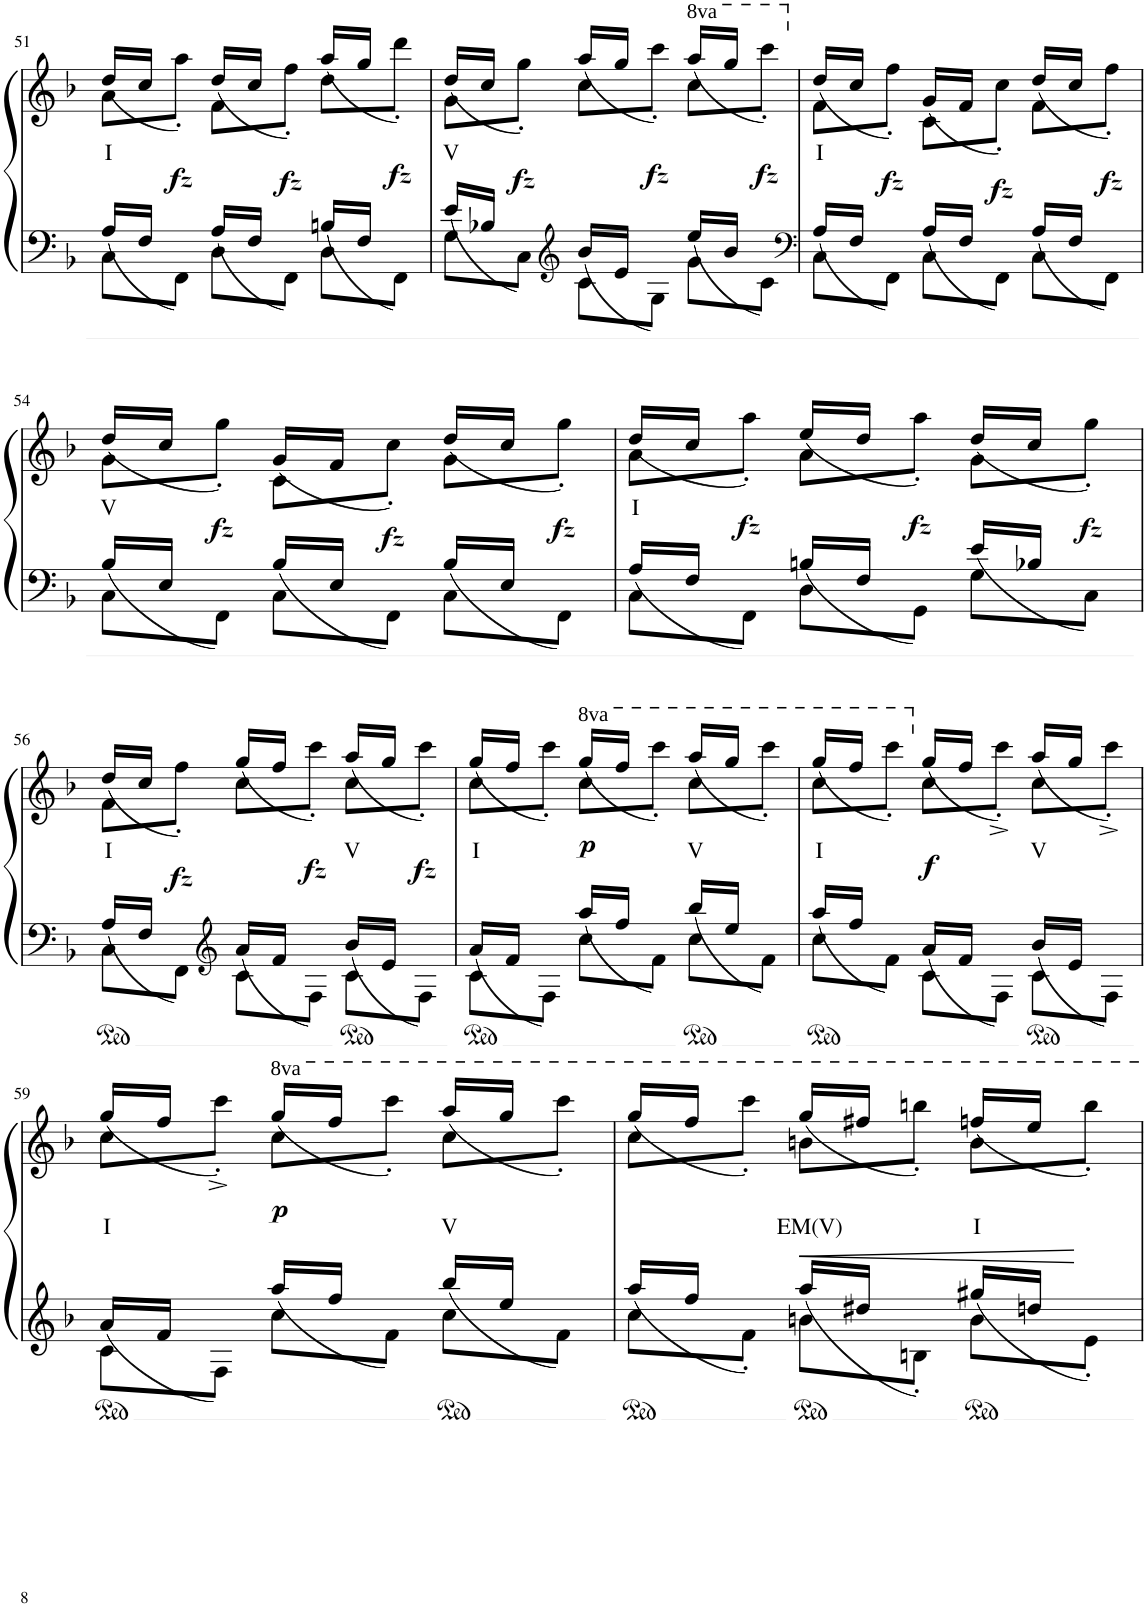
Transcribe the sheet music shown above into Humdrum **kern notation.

**kern	**kern	**text	**dynam
*part1	*part1	*part1	*part1
*staff2	*staff1	*staff1	*staff1/2
*I"Piano	*	*	*
*I'Pno	*	*	*
!!LO:PB:g=z
*clefF4	*clefG2	*	*
*k[b-]	*k[b-]	*	*
*M3/4	*M3/4	*	*
=51	=51	=51	=51
*^	*^	*	*
!	!	!	!	!LO:LY:b	!
16A/LL	8C\L	(16dd/LL	8a\L	I	.
16F/JJ	.	16cc/JJ	.	.	.
!	!	!	!	!	!LO:DY:b
8ryy	8FF\J	8ryy	8aa'\J)	.	fz
16A/LL	8D\L	(16dd/LL	8f\L	.	.
16F/JJ	.	16cc/JJ	.	.	.
!	!	!	!	!	!LO:DY:b
8ryy	8FF\J	8ryy	8ff'\J)	.	fz
16Bn/LL	8D\L	(16aa/LL	8dd\L	.	.
16F/JJ	.	16gg/JJ	.	.	.
!	!	!	!	!	!LO:DY:b
8ryy	8FF\J	8ryy	8ddd'\J)	.	fz
=52	=52	=52	=52	=52	=52
!	!	!	!	!LO:LY:b	!
16e/LL	8G\L	(16dd/LL	8g\L	V	.
16B-X/JJ	.	16cc/JJ	.	.	.
!	!	!	!	!	!LO:DY:b
8ryy	8C\J	8ryy	8gg'\J)	.	fz
*clefG2	*	*	*	*	*
16b-/LL	8c\L	(16aa/LL	8cc\L	.	.
16e/JJ	.	16gg/JJ	.	.	.
!	!	!	!	!	!LO:DY:b
8ryy	8G\J	8ryy	8ccc'\J)	.	fz
*	*	*8va	*	*	*
16ee/LL	8g\L	(16aaa/LL	8ccc\L	.	.
16b-/JJ	.	16ggg/JJ	.	.	.
!	!	!	!	!	!LO:DY:b
8ryy	8c\J	8ryy	8cccc'\J)	.	fz
=53	=53	=53	=53	=53	=53
*clefF4	*	*	*	*	*
*	*	*X8va	*	*	*
!	!	!	!	!LO:LY:b	!
16A/LL	8C\L	(16dd/LL	8f\L	I	.
16F/JJ	.	16cc/JJ	.	.	.
!	!	!	!	!	!LO:DY:b
8ryy	8FF\J	8ryy	8ff'\J)	.	fz
16A/LL	8C\L	(16g/LL	8c\L	.	.
16F/JJ	.	16f/JJ	.	.	.
!	!	!	!	!	!LO:DY:b
8ryy	8FF\J	8ryy	8cc'\J)	.	fz
16A/LL	8C\L	(16dd/LL	8f\L	.	.
16F/JJ	.	16cc/JJ	.	.	.
!	!	!	!	!	!LO:DY:b
8ryy	8FF\J	8ryy	8ff'\J)	.	fz
!!LO:LB:g=z	!!
=54	=54	=54	=54	=54	=54
!	!	!	!	!LO:LY:b	!
16B-/LL	8C\L	(16dd/LL	8g\L	V	.
16E/JJ	.	16cc/JJ	.	.	.
!	!	!	!	!	!LO:DY:b
8ryy	8FF\J	8ryy	8gg'\J)	.	fz
16B-/LL	8C\L	(16g/LL	8c\L	.	.
16E/JJ	.	16f/JJ	.	.	.
!	!	!	!	!	!LO:DY:b
8ryy	8FF\J	8ryy	8cc'\J)	.	fz
16B-/LL	8C\L	(16dd/LL	8g\L	.	.
16E/JJ	.	16cc/JJ	.	.	.
!	!	!	!	!	!LO:DY:b
8ryy	8FF\J	8ryy	8gg'\J)	.	fz
=55	=55	=55	=55	=55	=55
!	!	!	!	!LO:LY:b	!
16A/LL	8C\L	(16dd/LL	8a\L	I	.
16F/JJ	.	16cc/JJ	.	.	.
!	!	!	!	!	!LO:DY:b
8ryy	8FF\J	8ryy	8aa'\J)	.	fz
16Bn/LL	8D\L	(16ee/LL	8a\L	.	.
16F/JJ	.	16dd/JJ	.	.	.
!	!	!	!	!	!LO:DY:b
8ryy	8GG\J	8ryy	8aa'\J)	.	fz
16e/LL	8G\L	(16dd/LL	8g\L	.	.
16B-X/JJ	.	16cc/JJ	.	.	.
!	!	!	!	!	!LO:DY:b
8ryy	8C\J	8ryy	8gg'\J)	.	fz
!!LO:LB:g=z	!!
=56	=56	=56	=56	=56	=56
!	!	!	!	!LO:LY:b	!
16A/LL	8C\L	(16dd/LL	8f\L	I	.
16F/JJ	.	16cc/JJ	.	.	.
!	!	!	!	!	!LO:DY:b
8ryy	8FF\J	8ryy	8ff'\J)	.	fz
*clefG2	*	*	*	*	*
16a/LL	8c\L	(16gg/LL	8cc\L	.	.
16f/JJ	.	16ff/JJ	.	.	.
!	!	!	!	!	!LO:DY:b
8ryy	8F\J	8ryy	8ccc'\J)	.	fz
!	!	!	!	!LO:LY:b	!
16b-/LL	8c\L	(16aa/LL	8cc\L	V	.
16e/JJ	.	16gg/JJ	.	.	.
!	!	!	!	!	!LO:DY:b
8ryy	8F\J	8ryy	8ccc'\J)	.	fz
=57	=57	=57	=57	=57	=57
!	!	!	!	!LO:LY:b	!
16a/LL	8c\L	(16gg/LL	8cc\L	I	.
16f/JJ	.	16ff/JJ	.	.	.
8ryy	8F\J	8ryy	8ccc'\J)	.	.
*	*	*8va	*	*	*
!	!	!	!	!	!LO:DY:b
16aa/LL	8cc\L	(16ggg/LL	8ccc\L	.	p
16ff/JJ	.	16fff/JJ	.	.	.
8ryy	8f\J	8ryy	8cccc'\J)	.	.
!	!	!	!	!LO:LY:b	!
16bb-/LL	8cc\L	(16aaa/LL	8ccc\L	V	.
16ee/JJ	.	16ggg/JJ	.	.	.
8ryy	8f\J	8ryy	8cccc'\J)	.	.
=58	=58	=58	=58	=58	=58
!	!	!	!	!LO:LY:b	!
16aa/LL	8cc\L	(16ggg/LL	8ccc\L	I	.
16ff/JJ	.	16fff/JJ	.	.	.
8ryy	8f\J	8ryy	8cccc'\J)	.	.
*	*	*X8va	*	*	*
!	!	!	!	!	!LO:DY:b
16a/LL	8c\L	(16gg/LL	8cc\L	.	f
16f/JJ	.	16ff/JJ	.	.	.
8ryy	8F\J	8ryy	8ccc'^\J)	.	.
!	!	!	!	!LO:LY:b	!
16b-/LL	8c\L	(16aa/LL	8cc\L	V	.
16e/JJ	.	16gg/JJ	.	.	.
8ryy	8F\J	8ryy	8ccc'^\J)	.	.
!!LO:LB:g=z	!!
=59	=59	=59	=59	=59	=59
!	!	!	!	!LO:LY:b	!
16a/LL	8c\L	(16gg/LL	8cc\L	I	.
16f/JJ	.	16ff/JJ	.	.	.
8ryy	8F\J	8ryy	8ccc'^\J)	.	.
!	!	!	!	!	!LO:DY:b
16aa/LL	8cc\L	(16ggg/LL	8ccc\L	.	p
16ff/JJ	.	16fff/JJ	.	.	.
8ryy	8f\J	8ryy	8cccc'\J)	.	.
!	!	!	!	!LO:LY:b	!
16bb-/LL	8cc\L	(16aaa/LL	8ccc\L	V	.
16ee/JJ	.	16ggg/JJ	.	.	.
8ryy	8f\J	8ryy	8cccc'\J)	.	.
=60	=60	=60	=60	=60	=60
16aa/LL	8cc\L	(16ggg/LL	8ccc\L	.	.
16ff/JJ	.	16fff/JJ	.	.	.
8ryy	8f'\J	8ryy	8cccc'\J)	.	.
!	!	!	!	!LO:LY:b	!LO:HP:b
16aa/LL	8bn\L	(16ggg/LL	8bbn\L	EM(V)	<
16dd#X/JJ	.	16fff#X/JJ	.	.	.
8ryy	8Bn'\J	8ryy	8bbbn'\J)	.	.
!	!	!	!	!LO:LY:b	!
16gg#X/LL	8b\L	(16fffn/LL	8bb\L	I	.
16ddn/JJ	.	16eee/JJ	.	.	.
8ryy	8e'\J	8ryy	8bbb'\J)	.	[
*v	*v	*	*	*	*
*	*v	*v	*	*
=	=	=	=
*-	*-	*-	*-
